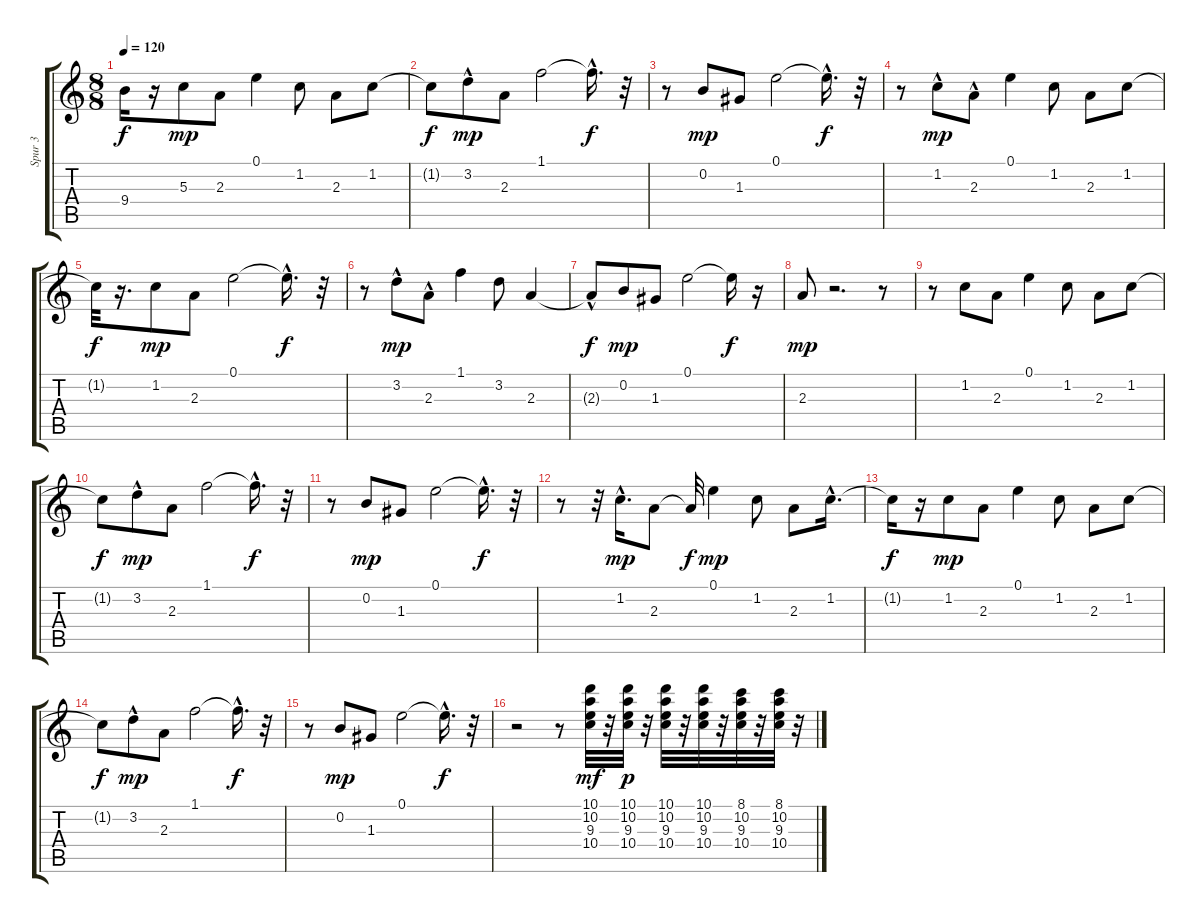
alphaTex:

\track ("Spur 3" "Spur 3") {instrument acousticguitarnylon}
\staff {score tabs}
\tuning (E4 B3 G3 D3 A2 E2) {hide}
\ts (8 8)
\tempo 120
\clef g2
\ks c
9.4{t}.16{dy f} r.16 5.3.8{dy mp} 2.3.8 0.1.4 1.2.8 2.3.8 1.2.8 |
1.2{t}.8{dy f} 3.2{hac}.8{dy mp} 2.3.8 1.1.2 1.1{hac t}.16{d dy f} r.32 |
r.8 0.2.8{dy mp} 1.3.8 0.1.2 0.1{hac t}.16{d dy f} r.32 |
r.8 1.2{hac}.8{dy mp} 2.3{hac}.8 0.1.4 1.2.8 2.3.8 1.2.8 |
1.2{t}.32{dy f} r.16{d} 1.2.8{dy mp} 2.3.8 0.1.2 0.1{hac t}.16{d dy f} r.32 |
r.8 3.2{hac}.8{dy mp} 2.3{hac}.8 1.1.4 3.2.8 2.3.4 |
2.3{hac t}.8{dy f} 0.2.8{dy mp} 1.3.8 0.1.2 0.1{t}.16{dy f} r.16 |
2.3.8{dy mp} r.2{d} r.8 |
r.8 1.2.8 2.3.8 0.1.4 1.2.8 2.3.8 1.2.8 |
1.2{t}.8{dy f} 3.2{hac}.8{dy mp} 2.3.8 1.1.2 1.1{hac t}.16{d dy f} r.32 |
r.8 0.2.8{dy mp} 1.3.8 0.1.2 0.1{hac t}.16{d dy f} r.32 |
r.8 r.32 1.2{hac}.16{d dy mp} 2.3.8 2.3{t}.32{dy f} 0.1.4{dy mp} 1.2.8 2.3.8 1.2{hac}.16{d} |
1.2{t}.16{dy f} r.16 1.2.8{dy mp} 2.3.8 0.1.4 1.2.8 2.3.8 1.2.8 |
1.2{t}.8{dy f} 3.2{hac}.8{dy mp} 2.3.8 1.1.2 1.1{hac t}.16{d dy f} r.32 |
r.8 0.2.8{dy mp} 1.3.8 0.1.2 0.1{hac t}.16{d dy f} r.32 |
r.2 r.8 (10.1 10.2 9.3 10.4).32{dy mf} r.32 (10.1 10.2 9.3 10.4).32{dy p} r.32 (10.1 10.2 9.3 10.4).32 r.32 (10.1 10.2 9.3 10.4).32 r.32 (8.1 10.2 9.3 10.4).32 r.32 (8.1 10.2 9.3 10.4).32 r.32
